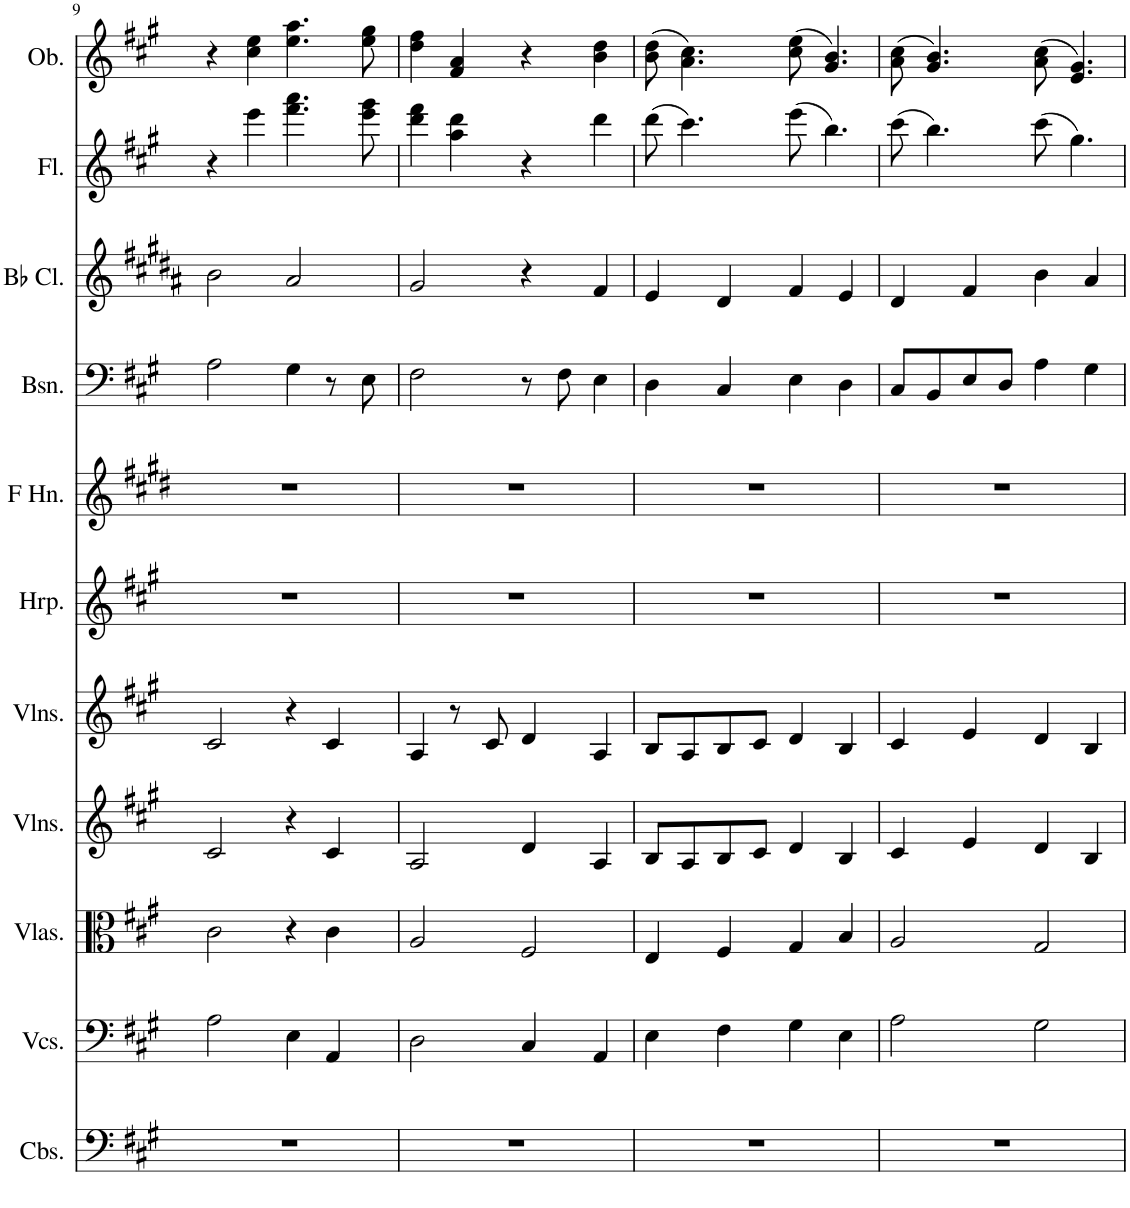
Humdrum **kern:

**kern	**kern	**kern	**kern	**kern	**kern	**kern	**kern	**kern	**kern	**kern
*part11	*part10	*part9	*part8	*part7	*part6	*part5	*part4	*part3	*part2	*part1
*staff11	*staff10	*staff9	*staff8	*staff7	*staff6	*staff5	*staff4	*staff3	*staff2	*staff1
*I"Contrabasses	*I"Violoncellos	*I"Violas	*I"Violins	*I"Violins	*I"Harp	*I"Horn in F	*I"Bassoon	*I"Bb Clarinet	*I"Flute	*I"Oboe
*I'Cbs.	*I'Vcs.	*I'Vlas.	*I'Vlns.	*I'Vlns.	*I'Hrp.	*	*I'Bsn.	*I'Bb Cl.	*I'Fl.	*I'Ob.
!!LO:PB:g=z
*clefF4	*clefF4	*clefC3	*clefG2	*clefG2	*clefG2	*clefG2	*clefF4	*clefG2	*clefG2	*clefG2
*Trd7c12	*	*	*	*	*	*Trd4c7	*	*Trd1c2	*	*
*k[f#c#g#]	*k[f#c#g#]	*k[f#c#g#]	*k[f#c#g#]	*k[f#c#g#]	*k[f#c#g#]	*k[f#c#g#d#]	*k[f#c#g#]	*k[f#c#g#d#a#]	*k[f#c#g#]	*k[f#c#g#]
*M4/4	*M4/4	*M4/4	*M4/4	*M4/4	*M4/4	*M4/4	*M4/4	*M4/4	*M4/4	*M4/4
=9	=9	=9	=9	=9	=9	=9	=9	=9	=9	=9
1r	2A\	2c#\	2c#/	2c#/	1r	1r	2A\	2b\	4r	4r
.	.	.	.	.	.	.	.	.	4eee\	4cc#\ 4ee\
.	4E\	4r	4r	4r	.	.	4G#\	2a#/	4.fff#\ 4.aaa\	4.ee\ 4.aa\
.	4AA/	4c#\	4c#/	4c#/	.	.	8r	.	.	.
.	.	.	.	.	.	.	8E\	.	8eee\ 8ggg#\	8ee\ 8gg#\
=10	=10	=10	=10	=10	=10	=10	=10	=10	=10	=10
1r	2D\	2A/	2A/	4A/	1r	1r	2F#\	2g#/	4ddd\ 4fff#\	4dd\ 4ff#\
.	.	.	.	8r	.	.	.	.	4aa\ 4ddd\	4f#/ 4a/
.	.	.	.	8c#/	.	.	.	.	.	.
.	4C#/	2F#/	4d/	4d/	.	.	8r	4r	4r	4r
.	.	.	.	.	.	.	8F#\	.	.	.
.	4AA/	.	4A/	4A/	.	.	4E\	4f#/	4ddd\	4b\ 4dd\
=11	=11	=11	=11	=11	=11	=11	=11	=11	=11	=11
1r	4E\	4E/	8B/L	8B/L	1r	1r	4D\	4e/	(8ddd\	(8b\ 8dd\
.	.	.	8A/	8A/	.	.	.	.	4.ccc#\)	4.a\ 4.cc#\)
.	4F#\	4F#/	8B/	8B/	.	.	4C#/	4d#/	.	.
.	.	.	8c#/J	8c#/J	.	.	.	.	.	.
.	4G#\	4G#/	4d/	4d/	.	.	4E\	4f#/	(8eee\	(8cc#\ 8ee\
.	.	.	.	.	.	.	.	.	4.bb\)	4.g#/ 4.b/)
.	4E\	4B/	4B/	4B/	.	.	4D\	4e/	.	.
=12	=12	=12	=12	=12	=12	=12	=12	=12	=12	=12
1r	2A\	2A/	4c#/	4c#/	1r	1r	8C#/L	4d#/	(8ccc#\	(8a\ 8cc#\
.	.	.	.	.	.	.	8BB/	.	4.bb\)	4.g#/ 4.b/)
.	.	.	4e/	4e/	.	.	8E/	4f#/	.	.
.	.	.	.	.	.	.	8D/J	.	.	.
.	2G#\	2G#/	4d/	4d/	.	.	4A\	4b\	(8ccc#\	(8a\ 8cc#\
.	.	.	.	.	.	.	.	.	4.gg#\)	4.e/ 4.g#/)
.	.	.	4B/	4B/	.	.	4G#\	4a#/	.	.
=	=	=	=	=	=	=	=	=	=	=
*-	*-	*-	*-	*-	*-	*-	*-	*-	*-	*-
